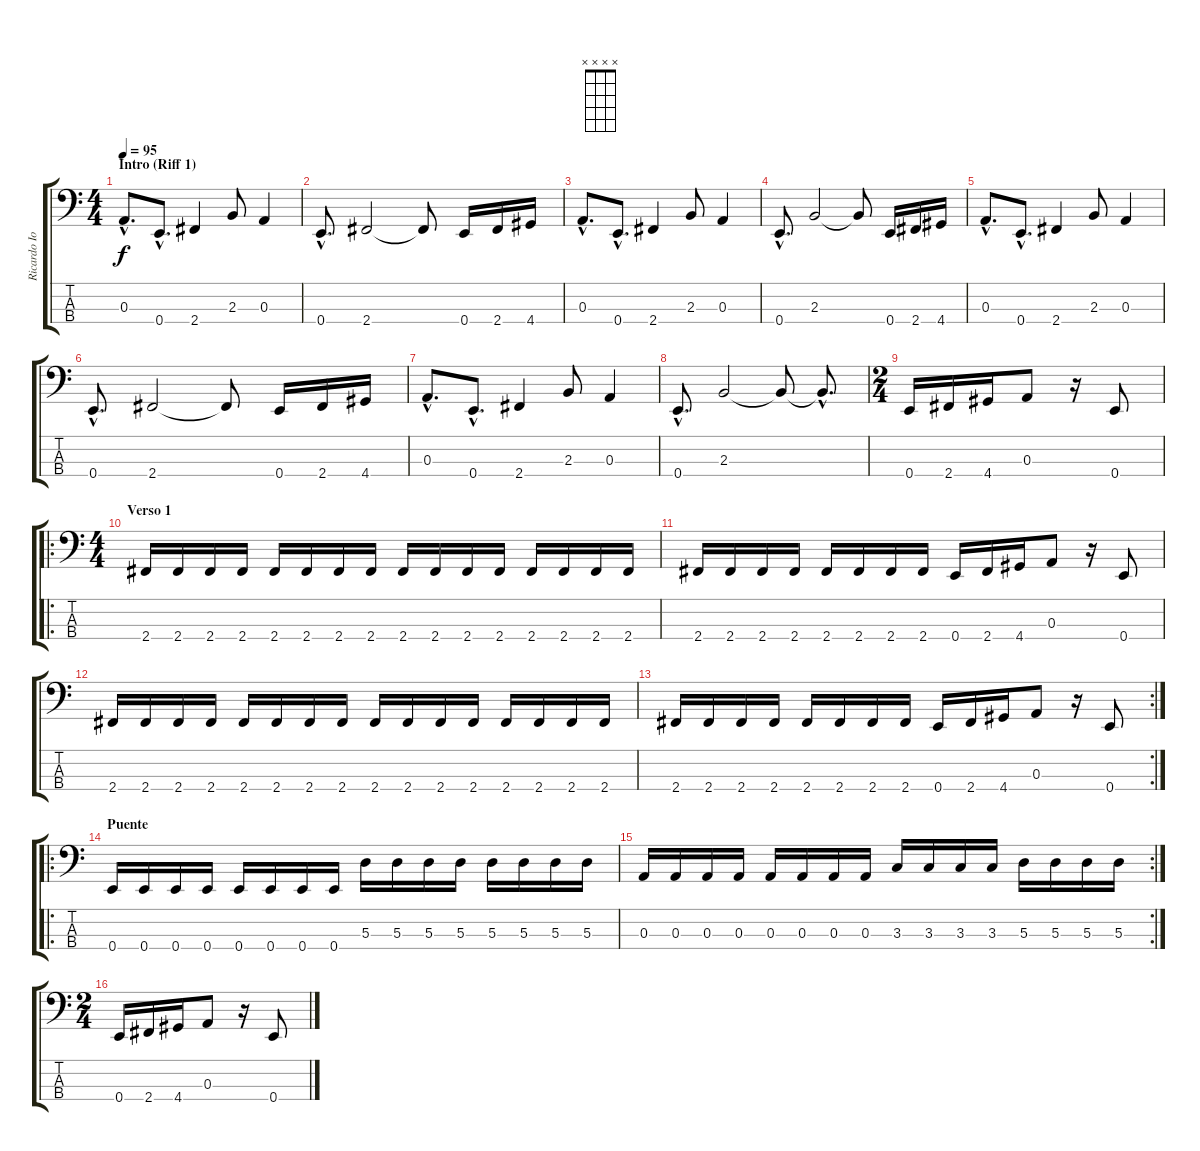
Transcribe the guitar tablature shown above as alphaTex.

\track ("Ricardo Iorio (bajo)" "Ricardo Io") {instrument electricbassfinger}
\staff {score tabs}
\tuning (G2 D2 A1 E1) {hide}
\chord ("" x x x x) {firstfret 0}
\ts (4 4)
\section ("" "Intro (Riff 1)")
\tempo 95
\clef f4
\ks c
0.3{hac}.8{d ch "" dy f instrument electricbassfinger} 0.4{hac}.8{d} 2.4.4 2.3.8 0.3.4 |
0.4{hac}.8{d} 2.4.2 2.4{t}.8 0.4.16 2.4.16 4.4.16 |
0.3{hac}.8{d} 0.4{hac}.8{d} 2.4.4 2.3.8 0.3.4 |
0.4{hac}.8{d} 2.3.2 2.3{t}.8 0.4.16 2.4.16 4.4.16 |
0.3{hac}.8{d} 0.4{hac}.8{d} 2.4.4 2.3.8 0.3.4 |
0.4{hac}.8{d} 2.4.2 2.4{t}.8 0.4.16 2.4.16 4.4.16 |
0.3{hac}.8{d} 0.4{hac}.8{d} 2.4.4 2.3.8 0.3.4 |
0.4{hac}.8{d} 2.3.2 2.3{t}.8 2.3{hac t}.8{d} |
\ts (2 4)
0.4.16 2.4.16 4.4.16 0.3.8 r.16 0.4.8 |
\ro
\ts (4 4)
\section ("" "Verso 1")
2.4.16 2.4.16 2.4.16 2.4.16 2.4.16 2.4.16 2.4.16 2.4.16 2.4.16 2.4.16 2.4.16 2.4.16 2.4.16 2.4.16 2.4.16 2.4.16 |
2.4.16 2.4.16 2.4.16 2.4.16 2.4.16 2.4.16 2.4.16 2.4.16 0.4.16 2.4.16 4.4.16 0.3.8 r.16 0.4.8 |
2.4.16 2.4.16 2.4.16 2.4.16 2.4.16 2.4.16 2.4.16 2.4.16 2.4.16 2.4.16 2.4.16 2.4.16 2.4.16 2.4.16 2.4.16 2.4.16 |
\rc 2
2.4.16 2.4.16 2.4.16 2.4.16 2.4.16 2.4.16 2.4.16 2.4.16 0.4.16 2.4.16 4.4.16 0.3.8 r.16 0.4.8 |
\ro
\section ("" "Puente")
0.4.16 0.4.16 0.4.16 0.4.16 0.4.16 0.4.16 0.4.16 0.4.16 5.3.16 5.3.16 5.3.16 5.3.16 5.3.16 5.3.16 5.3.16 5.3.16 |
\rc 2
0.3.16 0.3.16 0.3.16 0.3.16 0.3.16 0.3.16 0.3.16 0.3.16 3.3.16 3.3.16 3.3.16 3.3.16 5.3.16 5.3.16 5.3.16 5.3.16 |
\ts (2 4)
0.4.16 2.4.16 4.4.16 0.3.8 r.16 0.4.8
